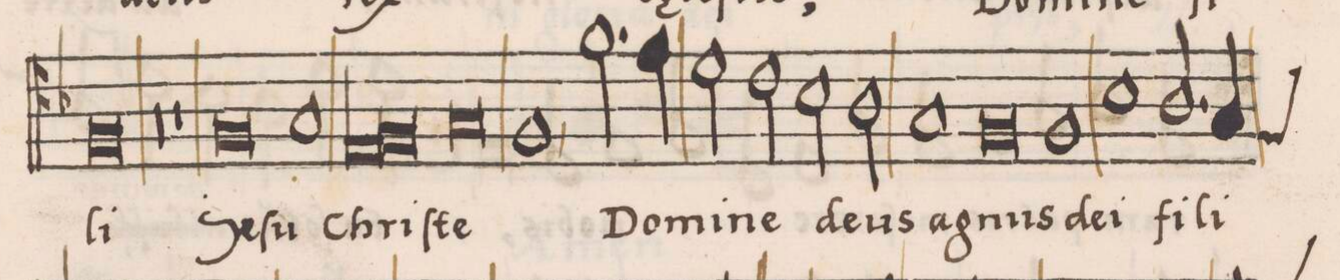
**kern	**text
*I"ALTVS	*
*clefC4	*
*k[b-]	*
*met(C|)	*
*M2/1	*
0F	-li
=40	=40
1r	.
=41	=41
0r	.
=42	=42
0F	Je-
=43	=43
1G	-ſu
*lig	*
1E	Chri-
=44	=44
1F	.
*Xlig	*
0G	-ſte
=45	=45
1F,	.
=46	=46
2.f\	Do-
4e\	-mi-
2d\	-ne
2c\	.
=47	=47
2B-\	de-
2A\	-us
1G	a-
=48	=48
0F	-gnus
=49	=49
1F	de-
1B-	-i
=50	=50
2.A/	fi-
*custos:F	*
4G/	-li-
*-	*-
